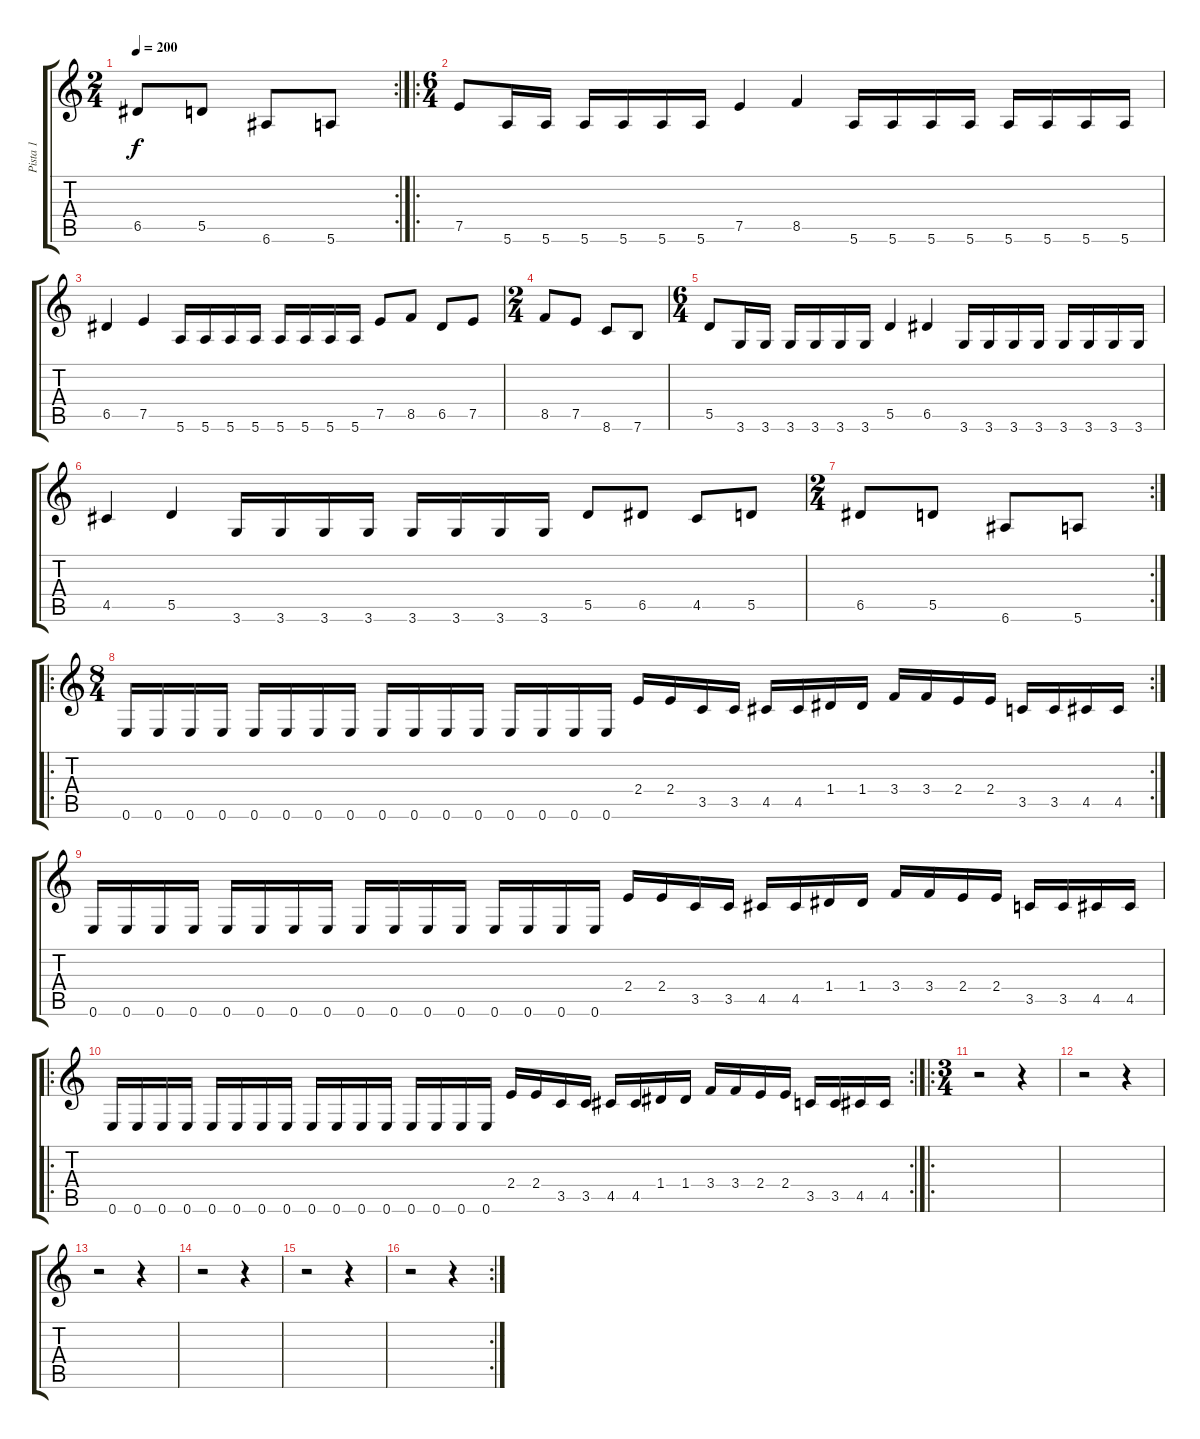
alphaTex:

\track ("Pista 1" "Pista 1") {instrument distortionguitar}
\staff {score tabs}
\tuning (E4 B3 G3 D3 A2 E2) {hide}
\rc 2
\ts (2 4)
\tempo 200
\clef g2
\ks c
6.5.8{dy f} 5.5.8 6.6.8 5.6.8 |
\ro
\ts (6 4)
7.5.8 5.6.16 5.6.16 5.6.16 5.6.16 5.6.16 5.6.16 7.5.4 8.5.4 5.6.16 5.6.16 5.6.16 5.6.16 5.6.16 5.6.16 5.6.16 5.6.16 |
6.5.4 7.5.4 5.6.16 5.6.16 5.6.16 5.6.16 5.6.16 5.6.16 5.6.16 5.6.16 7.5.8 8.5.8 6.5.8 7.5.8 |
\ts (2 4)
8.5.8 7.5.8 8.6.8 7.6.8 |
\ts (6 4)
5.5.8 3.6.16 3.6.16 3.6.16 3.6.16 3.6.16 3.6.16 5.5.4 6.5.4 3.6.16 3.6.16 3.6.16 3.6.16 3.6.16 3.6.16 3.6.16 3.6.16 |
4.5.4 5.5.4 3.6.16 3.6.16 3.6.16 3.6.16 3.6.16 3.6.16 3.6.16 3.6.16 5.5.8 6.5.8 4.5.8 5.5.8 |
\rc 2
\ts (2 4)
6.5.8 5.5.8 6.6.8 5.6.8 |
\ro
\rc 2
\ts (8 4)
0.6.16 0.6.16 0.6.16 0.6.16 0.6.16 0.6.16 0.6.16 0.6.16 0.6.16 0.6.16 0.6.16 0.6.16 0.6.16 0.6.16 0.6.16 0.6.16 2.4.16 2.4.16 3.5.16 3.5.16 4.5.16 4.5.16 1.4.16 1.4.16 3.4.16 3.4.16 2.4.16 2.4.16 3.5.16 3.5.16 4.5.16 4.5.16 |
0.6.16 0.6.16 0.6.16 0.6.16 0.6.16 0.6.16 0.6.16 0.6.16 0.6.16 0.6.16 0.6.16 0.6.16 0.6.16 0.6.16 0.6.16 0.6.16 2.4.16 2.4.16 3.5.16 3.5.16 4.5.16 4.5.16 1.4.16 1.4.16 3.4.16 3.4.16 2.4.16 2.4.16 3.5.16 3.5.16 4.5.16 4.5.16 |
\ro
\rc 2
0.6.16 0.6.16 0.6.16 0.6.16 0.6.16 0.6.16 0.6.16 0.6.16 0.6.16 0.6.16 0.6.16 0.6.16 0.6.16 0.6.16 0.6.16 0.6.16 2.4.16 2.4.16 3.5.16 3.5.16 4.5.16 4.5.16 1.4.16 1.4.16 3.4.16 3.4.16 2.4.16 2.4.16 3.5.16 3.5.16 4.5.16 4.5.16 |
\ro
\ts (3 4)
r.2 r.4 |
r.2 r.4 |
r.2 r.4 |
r.2 r.4 |
r.2 r.4 |
\rc 2
r.2 r.4
